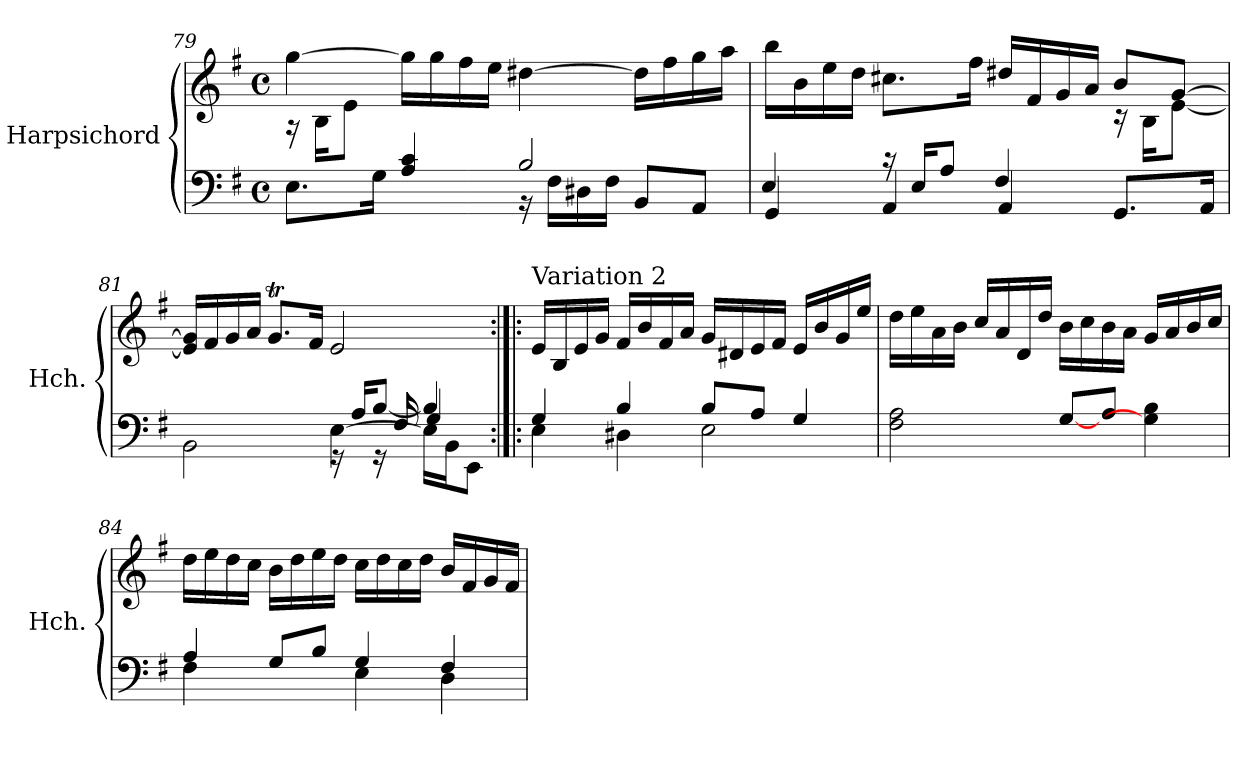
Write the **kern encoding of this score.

**kern	**kern
*part1	*part1
*staff2	*staff1
*I"Harpsichord	*
*I'Hch.	*
!!LO:LB:g=z
*clefF4	*clefG2
*k[f#]	*k[f#]
*M4/4	*M4/4
*met(c)	*met(c)
=79	=79
*^	*^
8.E\L	2ryy	[4gg\	16r
.	.	.	16B\KL
.	.	.	8e\J
16G\Jk	.	.	.
4A/ 4c/	.	16gg\LL]	2.ryy
.	.	16gg\	.
.	.	16ff#\	.
.	.	16ee\JJ	.
2B/	16r	[4dd#X\	.
.	16F#\LL	.	.
.	16D#X\	.	.
.	16F#\JJ	.	.
.	8BB/L	16dd#\LL]	.
.	.	16ff#\	.
.	8AA/J	16gg\	.
.	.	16aa\JJ	.
=80	=80	=80	=80
4GG/	4E/	16bb\LL	2.ryy
.	.	16b\	.
.	.	16ee\	.
.	.	16dd\JJ	.
4AA/	16rc	8.cc#X\L	.
.	16E/KL	.	.
.	8A/J	.	.
.	.	16ff#\Jk	.
4AA/	4F#/	16dd#X/LL	.
.	.	16f#/	.
.	.	16g/	.
.	.	16a/JJ	.
8.GG/L	4ryy	8b/L	16r
.	.	.	16B\KL
.	.	[8g/J	[8e\J
16AA/Jk	.	.	.
*	*	*v	*v
=81	=81	=81
*	*^	*
2BB\	2ryy	8ryy	16e/] 16g/]LL
.	.	.	16f#/
*	*v	*v	*
.	.	16g/
.	.	16a/JJ
.	.	8.gT/L
.	.	16f#/Jk
[4E\	16r	2e/
.	16A/KL	.
*	*^	*
.	[8B/J	16rGG	.
.	.	16F#/	.
16E\LL]	4B/]	4G/	.
16BB\J	.	.	.
8EE\J	.	.	.
*v	*v	*v	*
!!LO:LB:g=z
=82:|!|:	=82:|!|:
*	*MM90
*^	*
!	!	!LO:TX:t=Variation 2
4G/	4E\	16e/LL
.	.	16B/
.	.	16e/
.	.	16g/JJ
4B/	4D#X\	16f#/LL
.	.	16b/
.	.	16f#/
.	.	16a/JJ
8B/L	2E\	16g/LL
.	.	16d#X/
8A/J	.	16e/
.	.	16f#/JJ
4G/	.	16e/LL
.	.	16b/
.	.	16g/
.	.	16ee/JJ
*v	*v	*
=83	=83
2F#\ 2A\	16dd\LL
.	16ee\
.	16a\
.	16b\JJ
.	16cc/LL
.	16a/
.	16d/
.	16dd/JJ
[8G/L	16b\LL
.	16cc\
8A/J	16b\
.	16a\JJ
4G\] 4B\	16g/LL
.	16a/
.	16b/
.	16cc/JJ
=84	=84
*^	*
4A/	4F#\	16dd\LL
.	.	16ee\
.	.	16dd\
.	.	16cc\JJ
8G/L	4ryy	16b\LL
.	.	16dd\
8B/J	.	16ee\
.	.	16dd\JJ
4G/	4E\	16cc\LL
.	.	16dd\
.	.	16cc\
.	.	16dd\JJ
4F#/	4D\	16b/LL
.	.	16f#/
.	.	16g/
.	.	16f#/JJ
*v	*v	*
=	=
*-	*-
